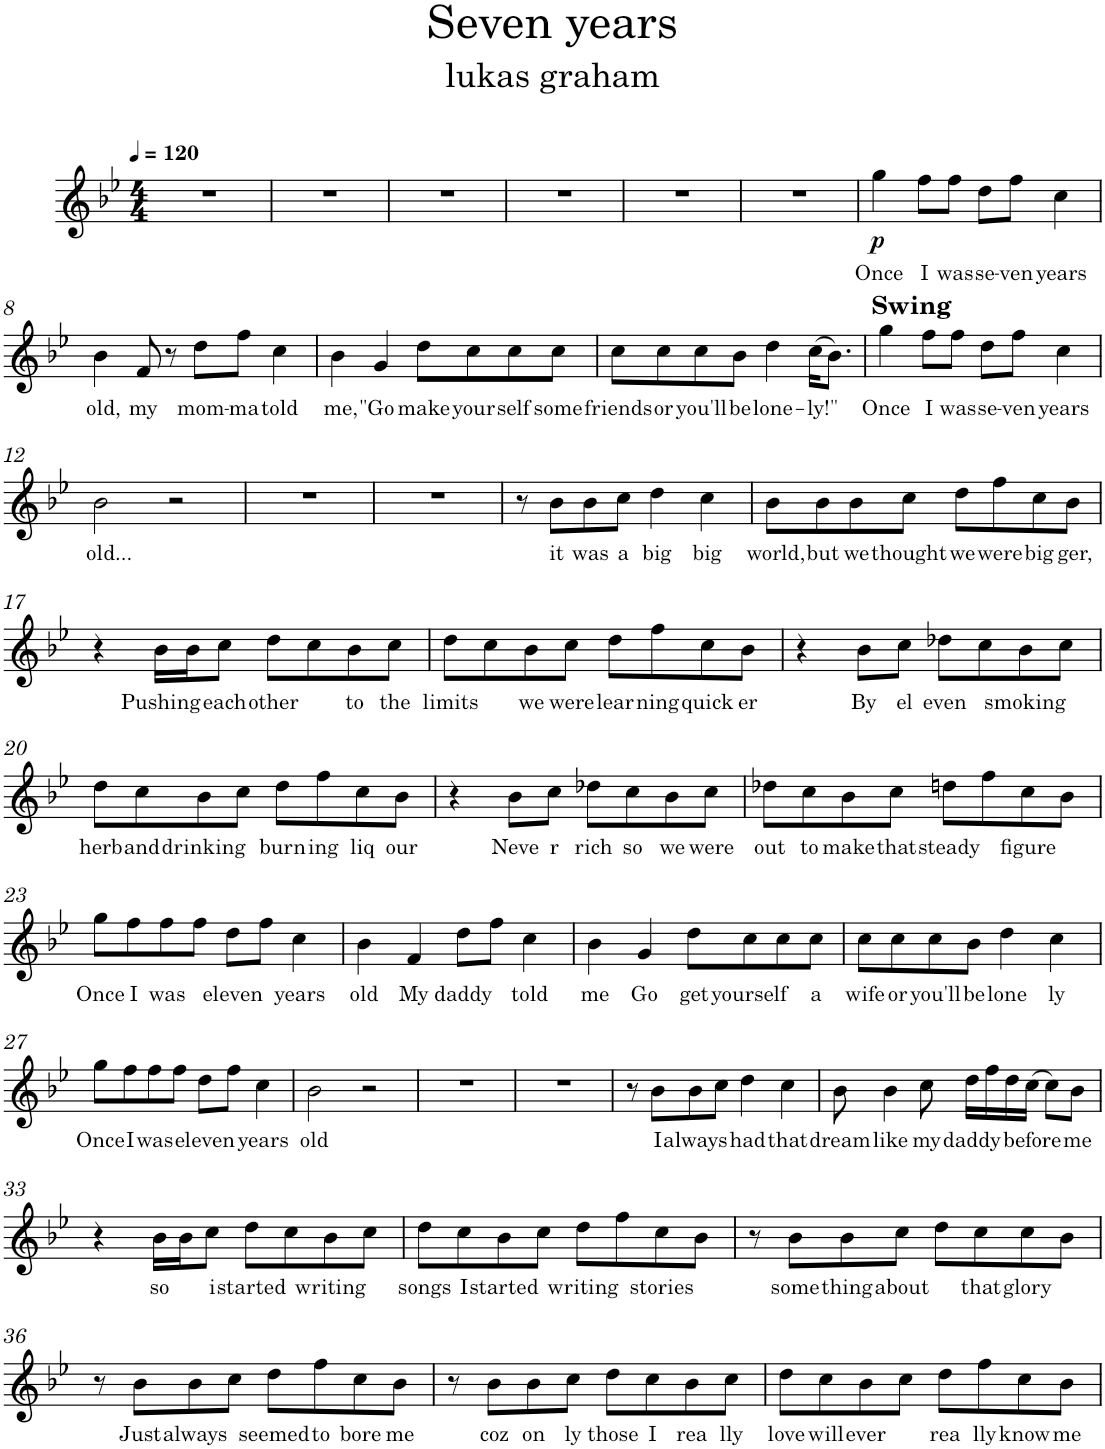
**kern	**text	**dynam
*part1	*part1	*part1
*staff1	*staff1	*staff1
*I"Piano	*	*
*I'Pno.	*	*
*clefG2	*	*
*k[b-e-]	*	*
*M4/4	*	*
*MM120	*	*
=1	=1	=1
1r	.	.
=2	=2	=2
1r	.	.
=3	=3	=3
1r	.	.
=4	=4	=4
1r	.	.
=5	=5	=5
1r	.	.
=6	=6	=6
1r	.	.
=7	=7	=7
!LO:TX:b:B:t=Swing	!	!
!	!LO:LY:b	!LO:DY:b
4gg\	Once	p
!	!LO:LY:b	!
8ff\L	I	.
!	!LO:LY:b	!
8ff\J	was	.
!	!LO:LY:b	!
8dd\L	se-	.
!	!LO:LY:b	!
8ff\J	-ven	.
!	!LO:LY:b	!
4cc\	years	.
!!LO:LB:g=z
=8	=8	=8
!	!LO:LY:b	!
4b-\	old,	.
!	!LO:LY:b	!
8f/	my	.
8r	.	.
!	!LO:LY:b	!
8dd\L	mom-	.
!	!LO:LY:b	!
8ff\J	-ma	.
!	!LO:LY:b	!
4cc\	told	.
=9	=9	=9
!	!LO:LY:b	!
4b-\	me,	.
!	!LO:LY:b	!
4g/	"Go	.
!	!LO:LY:b	!
8dd\L	make	.
!	!LO:LY:b	!
8cc\	your	.
!	!LO:LY:b	!
8cc\	self	.
!	!LO:LY:b	!
8cc\J	some	.
=10	=10	=10
!	!LO:LY:b	!
8cc\L	friends	.
!	!LO:LY:b	!
8cc\	or	.
!	!LO:LY:b	!
8cc\	you'll	.
!	!LO:LY:b	!
8b-\J	be	.
!	!LO:LY:b	!
4dd\	lone-	.
!	!LO:LY:b	!
(>16cc\KL	-ly!"	.
8.b-\J)	.	.
=11	=11	=11
!	!LO:LY:b	!
4gg\	Once	.
!	!LO:LY:b	!
8ff\L	I	.
!	!LO:LY:b	!
8ff\J	was	.
!	!LO:LY:b	!
8dd\L	se-	.
!	!LO:LY:b	!
8ff\J	-ven	.
!	!LO:LY:b	!
4cc\	years	.
!!LO:LB:g=z
=12	=12	=12
!	!LO:LY:b	!
2b-\	old...	.
2r	.	.
=13	=13	=13
1r	.	.
=14	=14	=14
1r	.	.
=15	=15	=15
8r	.	.
!	!LO:LY:b	!
8b-\L	it	.
!	!LO:LY:b	!
8b-\	was	.
!	!LO:LY:b	!
8cc\J	a	.
!	!LO:LY:b	!
4dd\	big	.
!	!LO:LY:b	!
4cc\	big	.
=16	=16	=16
!	!LO:LY:b	!
8b-\L	world,	.
!	!LO:LY:b	!
8b-\	but	.
!	!LO:LY:b	!
8b-\	we	.
!	!LO:LY:b	!
8cc\J	thought	.
!	!LO:LY:b	!
8dd\L	we	.
!	!LO:LY:b	!
8ff\	were	.
!	!LO:LY:b	!
8cc\	big	.
!	!LO:LY:b	!
8b-\J	ger,	.
!!LO:LB:g=z
=17	=17	=17
4r	.	.
!	!LO:LY:b	!
16b-\LL	Pushing	.
16b-\J	.	.
!	!LO:LY:b	!
8cc\J	each	.
!	!LO:LY:b	!
8dd\L	other	.
8cc\	.	.
!	!LO:LY:b	!
8b-\	to	.
!	!LO:LY:b	!
8cc\J	the	.
=18	=18	=18
!	!LO:LY:b	!
8dd\L	limits	.
8cc\	.	.
!	!LO:LY:b	!
8b-\	we	.
!	!LO:LY:b	!
8cc\J	were	.
!	!LO:LY:b	!
8dd\L	lear	.
!	!LO:LY:b	!
8ff\	ning	.
!	!LO:LY:b	!
8cc\	quick	.
!	!LO:LY:b	!
8b-\J	er	.
=19	=19	=19
4r	.	.
!	!LO:LY:b	!
8b-\L	By	.
!	!LO:LY:b	!
8cc\J	el	.
!	!LO:LY:b	!
8dd-X\L	even	.
8cc\	.	.
!	!LO:LY:b	!
8b-\	smoking	.
8cc\J	.	.
!!LO:LB:g=z
=20	=20	=20
!	!LO:LY:b	!
8dd\L	herb	.
!	!LO:LY:b	!
8cc\	and	.
!	!LO:LY:b	!
8b-\	drinking	.
8cc\J	.	.
!	!LO:LY:b	!
8dd\L	burn	.
!	!LO:LY:b	!
8ff\	ing	.
!	!LO:LY:b	!
8cc\	liq	.
!	!LO:LY:b	!
8b-\J	our	.
=21	=21	=21
4r	.	.
!	!LO:LY:b	!
8b-\L	Neve	.
!	!LO:LY:b	!
8cc\J	r	.
!	!LO:LY:b	!
8dd-X\L	rich	.
!	!LO:LY:b	!
8cc\	so	.
!	!LO:LY:b	!
8b-\	we	.
!	!LO:LY:b	!
8cc\J	were	.
=22	=22	=22
!	!LO:LY:b	!
8dd-X\L	out	.
!	!LO:LY:b	!
8cc\	to	.
!	!LO:LY:b	!
8b-\	make	.
!	!LO:LY:b	!
8cc\J	that	.
!	!LO:LY:b	!
8ddn\L	steady	.
8ff\	.	.
!	!LO:LY:b	!
8cc\	figure	.
8b-\J	.	.
!!LO:LB:g=z
=23	=23	=23
!	!LO:LY:b	!
8gg\L	Once	.
!	!LO:LY:b	!
8ff\	I	.
!	!LO:LY:b	!
8ff\	was	.
8ff\J	.	.
!	!LO:LY:b	!
8dd\L	eleven	.
8ff\J	.	.
!	!LO:LY:b	!
4cc\	years	.
=24	=24	=24
!	!LO:LY:b	!
4b-\	old	.
!	!LO:LY:b	!
4f/	My	.
!	!LO:LY:b	!
8dd\L	daddy	.
8ff\J	.	.
!	!LO:LY:b	!
4cc\	told	.
=25	=25	=25
!	!LO:LY:b	!
4b-\	me	.
!	!LO:LY:b	!
4g/	Go	.
!	!LO:LY:b	!
8dd\L	get	.
!	!LO:LY:b	!
8cc\	yourself	.
8cc\	.	.
!	!LO:LY:b	!
8cc\J	a	.
=26	=26	=26
!	!LO:LY:b	!
8cc\L	wife	.
!	!LO:LY:b	!
8cc\	or	.
!	!LO:LY:b	!
8cc\	you'll	.
!	!LO:LY:b	!
8b-\J	be	.
!	!LO:LY:b	!
4dd\	lone	.
!	!LO:LY:b	!
4cc\	ly	.
!!LO:LB:g=z
=27	=27	=27
!	!LO:LY:b	!
8gg\L	Once	.
!	!LO:LY:b	!
8ff\	I	.
!	!LO:LY:b	!
8ff\	was	.
8ff\J	.	.
!	!LO:LY:b	!
8dd\L	eleven	.
8ff\J	.	.
!	!LO:LY:b	!
4cc\	years	.
=28	=28	=28
!	!LO:LY:b	!
2b-\	old	.
2r	.	.
=29	=29	=29
1r	.	.
=30	=30	=30
1r	.	.
=31	=31	=31
8r	.	.
!	!LO:LY:b	!
8b-\L	I	.
!	!LO:LY:b	!
8b-\	always	.
8cc\J	.	.
!	!LO:LY:b	!
4dd\	had	.
!	!LO:LY:b	!
4cc\	that	.
=32	=32	=32
!	!LO:LY:b	!
8b-\	dream	.
!	!LO:LY:b	!
4b-\	like	.
!	!LO:LY:b	!
8cc\	my	.
!	!LO:LY:b	!
16dd\LL	daddy	.
16ff\	.	.
16dd\	.	.
!	!LO:LY:b	!
(>16cc\JJ	before	.
8cc\L)	.	.
!	!LO:LY:b	!
8b-\J	me	.
!!LO:LB:g=z
=33	=33	=33
4r	.	.
!	!LO:LY:b	!
16b-\LL	so	.
16b-\J	.	.
!	!LO:LY:b	!
8cc\J	i	.
!	!LO:LY:b	!
8dd\L	started	.
8cc\	.	.
!	!LO:LY:b	!
8b-\	writing	.
8cc\J	.	.
=34	=34	=34
!	!LO:LY:b	!
8dd\L	songs	.
!	!LO:LY:b	!
8cc\	I	.
!	!LO:LY:b	!
8b-\	started	.
8cc\J	.	.
!	!LO:LY:b	!
8dd\L	writing	.
8ff\	.	.
!	!LO:LY:b	!
8cc\	stories	.
8b-\J	.	.
=35	=35	=35
8r	.	.
!	!LO:LY:b	!
8b-\L	some	.
!	!LO:LY:b	!
8b-\	thing	.
!	!LO:LY:b	!
8cc\J	about	.
8dd\L	.	.
!	!LO:LY:b	!
8cc\	that	.
!	!LO:LY:b	!
8cc\	glory	.
8b-\J	.	.
!!LO:LB:g=z
=36	=36	=36
8r	.	.
!	!LO:LY:b	!
8b-\L	Just	.
!	!LO:LY:b	!
8b-\	always	.
8cc\J	.	.
!	!LO:LY:b	!
8dd\L	seemed	.
!	!LO:LY:b	!
8ff\	to	.
!	!LO:LY:b	!
8cc\	bore	.
!	!LO:LY:b	!
8b-\J	me	.
=37	=37	=37
8r	.	.
!	!LO:LY:b	!
8b-\L	coz	.
!	!LO:LY:b	!
8b-\	on	.
!	!LO:LY:b	!
8cc\J	ly	.
!	!LO:LY:b	!
8dd\L	those	.
!	!LO:LY:b	!
8cc\	I	.
!	!LO:LY:b	!
8b-\	rea	.
!	!LO:LY:b	!
8cc\J	lly	.
=38	=38	=38
!	!LO:LY:b	!
8dd\L	love	.
!	!LO:LY:b	!
8cc\	will	.
!	!LO:LY:b	!
8b-\	ever	.
8cc\J	.	.
!	!LO:LY:b	!
8dd\L	rea	.
!	!LO:LY:b	!
8ff\	lly	.
!	!LO:LY:b	!
8cc\	know	.
!	!LO:LY:b	!
8b-\J	me	.
=	=	=
*-	*-	*-
